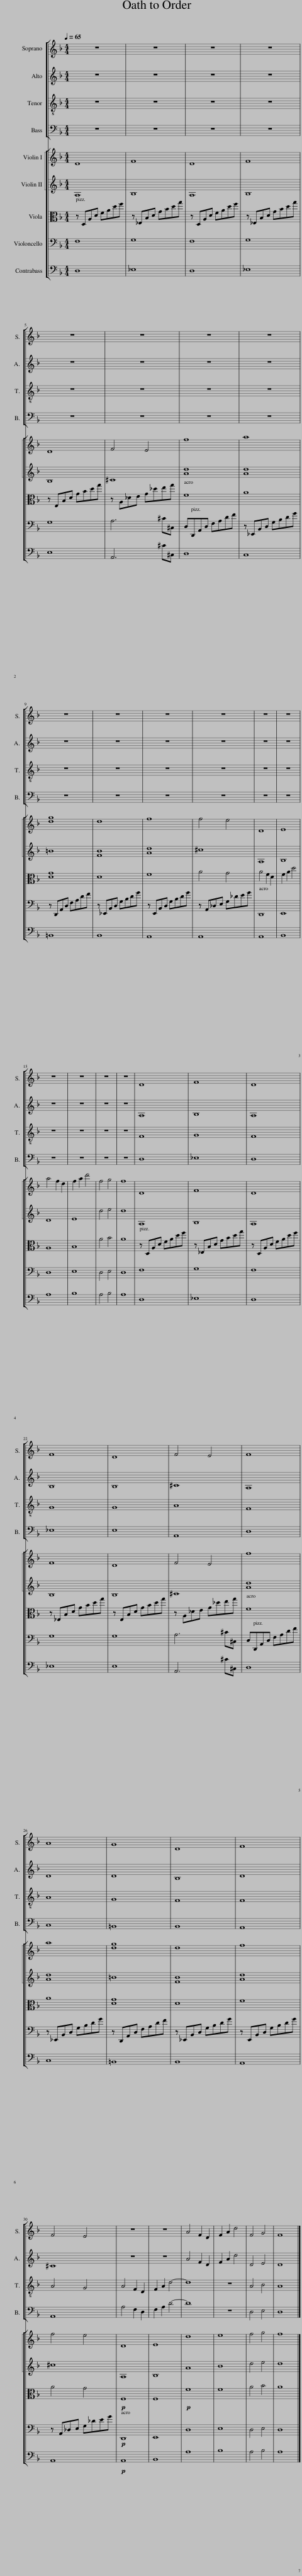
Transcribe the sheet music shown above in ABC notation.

X:1
%%score [ 1 2 3 4 ] [ [ 5 6 ] 7 8 9 ]
L:1/8
Q:1/4=65
M:4/4
I:linebreak $
K:F
V:1 treble
V:2 treble
V:3 treble-8
V:4 bass
V:5 treble
V:6 treble
V:7 alto
V:8 bass
V:9 bass transpose=-12
V:1
 z8 | z8 | z8 | z8 |$ z8 | %5
 z8 | z8 | z8 |$ z8 | z8 | %10
 z8 | z8 | z8 | z8 |$ z8 | %15
 z8 | z8 | z8 | D8 | F8 | %20
 D8 |$ F8 | D8 | F4 E4 | F8 |$ %25
 A8 | G8 | D8 | F8 |$ F4 E4 | %30
 z8 | z8 | A4 F2 D2 | F2 A2 d4 | F4 G4 | %35
 F8 |] %36
V:2
 z8 | z8 | z8 | z8 |$ z8 | %5
 z8 | z8 | z8 |$ z8 | z8 | %10
 z8 | z8 | z8 | z8 |$ z8 | %15
 z8 | z8 | z8 | A,8 | B,8 | %20
 A,8 |$ B,8 | B,8 | ^C8 | A,8 |$ %25
 D8 | D8 | B,8 | D8 |$ ^C8 | %30
 z8 | z8 | A4 F2 D2 | F2 A2 d4 | D4 E4 | %35
 D8 |] %36
V:3
 z8 | z8 | z8 | z8 |$ z8 | %5
 z8 | z8 | z8 |$ z8 | z8 | %10
 z8 | z8 | z8 | z8 |$ z8 | %15
 z8 | z8 | z8 | F8 | G8 | %20
 F8 |$ G8 | G8 | A8 | F8 |$ %25
 A8 | G8 | F8 | F8 |$ A4 G4 | %30
 A4 F2 D2 | F2 A2 d4- | d8 | z8 | A4 B4 | %35
 A8 |] %36
V:4
 z8 | z8 | z8 | z8 |$ z8 | %5
 z8 | z8 | z8 |$ z8 | z8 | %10
 z8 | z8 | z8 | z8 |$ z8 | %15
 z8 | z8 | z8 | D,8 | _E,8 | %20
 D,8 |$ _E,8 | E,8 | A,,8 | D,8 |$ %25
 C,8 | =B,,8 | B,,8 | A,,8 |$ A,,8 | %30
 A,4 F,2 D,2 | F,2 A,2 D4- | D8 | z8 | D,4 E,4 | %35
 D,8 |] %36
V:5
 D8 | F8 | D8 | F8 |$ D8 | %5
 F4 E4 | f8 | a8 |$ [dg]8 | d8 | %10
 f8 | f4 e4 |!p! D8 | E8 |$!f! a4 f2 d2 | %15
 f2 a2 d'4 | f4 g4 | f8 |!pp! D8 | F8 | %20
 D8 |$ F8 | D8 | F4 E4 | f8 |$ %25
 a8 | [dg]8 | d8 | f8 |$ f4 e4 | %30
!p! D8 | E8 |!p! d8 | e8 | f4 g4 | %35
 f8 |] %36
V:6
 A,8 | B,8 | A,8 | B,8 |$ B,8 | %5
 ^C8 | [Ad]8 | [Ad]8 |$ =B8 | [FB]8 | %10
 [Ad]8 | ^c8 |!p! A,8 | B,8 |$!p! D8 | %15
 E8 |!mf! d4 e4 | d8 |!pp! A,8 | B,8 | %20
 A,8 |$ B,8 | B,8 | ^C8 | [Ad]8 |$ %25
 [Ad]8 | =B8 | [FB]8 | [Ad]8 |$ ^c8 | %30
!p! A,8 | B,8 |!p!!p! A8 | B8 | d4 e4 | %35
 d8 |] %36
V:7
!f! z D,A,D FAdf | z _E,B,D GBdg | z D,A,D FAdf | z _E,B,D GBdg |$ z E,B,D GBdg | %5
 z A,_DE G_deg |!mf! F8 | A8 |$ [DG]8 | D8 | %10
 F8 | A4 G4 |!f! A4 F2 D2 | F2 A2 d4 |$!p! A,8 | %15
 B,8 |!mf! A4 B4 | A8 |!f! z D,A,D FAdf | z _E,B,D GBdg | %20
 z D,A,D FAdf |$ z _E,B,D GBdg | z E,B,D GBdg | z A,_DE G_deg |!pp! F8 |$ %25
 A8 | [DG]8 | D8 | F8 |$ A4 G4 | %30
!p! F,8 | F,8 |!p!!p! F8 | F8 | A4 B4 | %35
 A8 |] %36
V:8
 F,8 | G,8 | F,8 | G,8 |$ G,8 | %5
 A,6 ^C^C, | D,D,,A,,D, F,A,DF | z _E,,B,,D, G,B,DG |$ z D,,A,,D, F,A,DF | z _E,,B,,D, G,B,DG | %10
 z E,,B,,D, G,B,DG | z A,,_D,E, G,_DEG |!mf! D,,8 | E,,8 |$ D,8 | %15
 E,8 | D,4 E,4 | D,8 |!pp! F,8 | G,8 | %20
 F,8 |$ G,8 | G,8 | A,6 ^C^C, | D,!f!D,,A,,D, F,A,DF |$ %25
 z _E,,B,,D, G,B,DG | z D,,A,,D, F,A,DF | z _E,,B,,D, G,B,DG | z E,,B,,D, G,B,DG |$ z A,,_D,E, G,_DEG | %30
!p! D,,8 | E,,8 | D,8 | E,8 | D,4 E,4 | %35
 D,8 |] %36
V:9
!f! D,8 | _E,8 | D,8 | _E,8 |$ E,8 | %5
 A,,6 ^C^C, | D,8 | C,8 |$ =B,,8 | B,,8 | %10
 A,,8 | A,,8 | A,,8 | B,,8 |$ A,8 | %15
 B,8 | A,4 B,4 | A,8 |!pp! D,8 | _E,8 | %20
 D,8 |$ _E,8 | E,8 | A,,6 ^C^C, | D,8 |$ %25
 C,8 | =B,,8 | B,,8 | A,,8 |$ A,,8 | %30
!p! A,,8 | B,,8 | A,8 | B,8 | A,4 B,4 | %35
 A,8 |] %36
